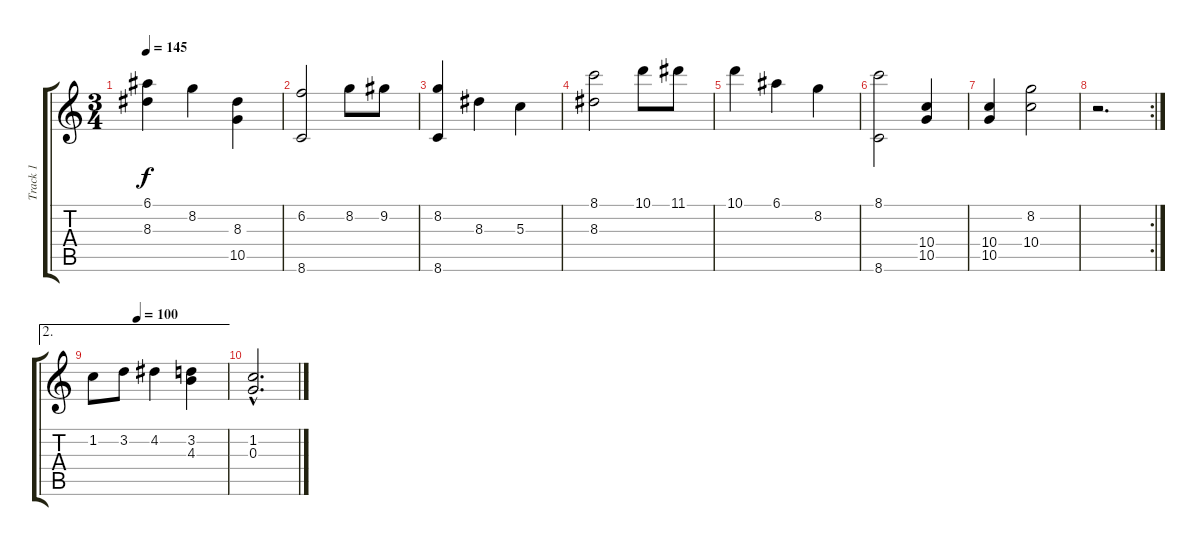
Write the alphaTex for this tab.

\track ("Track 1" "Track 1") {instrument acousticguitarnylon}
\staff {score tabs}
\tuning (E4 B3 G3 D3 A2 E2) {hide}
\ts (3 4)
\tempo 145
\clef g2
\ks c
(6.1 8.3).4{dy f} 8.2.4 (8.3 10.5).4 |
(6.2 8.6).2 8.2.8 9.2.8 |
(8.2 8.6).4 8.3.4 5.3.4 |
(8.1 8.3).2 10.1.8 11.1.8 |
10.1.4 6.1.4 8.2.4 |
(8.1 8.6).2 (10.4 10.5).4 |
(10.4 10.5).4 (8.2 10.4).2 |
\rc 2
r.2{d} |
\ae 2
\tempo (100 0.3333333333333333)
1.2.8 3.2.8 4.2.4 (3.2 4.3).4 |
(1.2{hac} 0.3{hac}).2{d}
